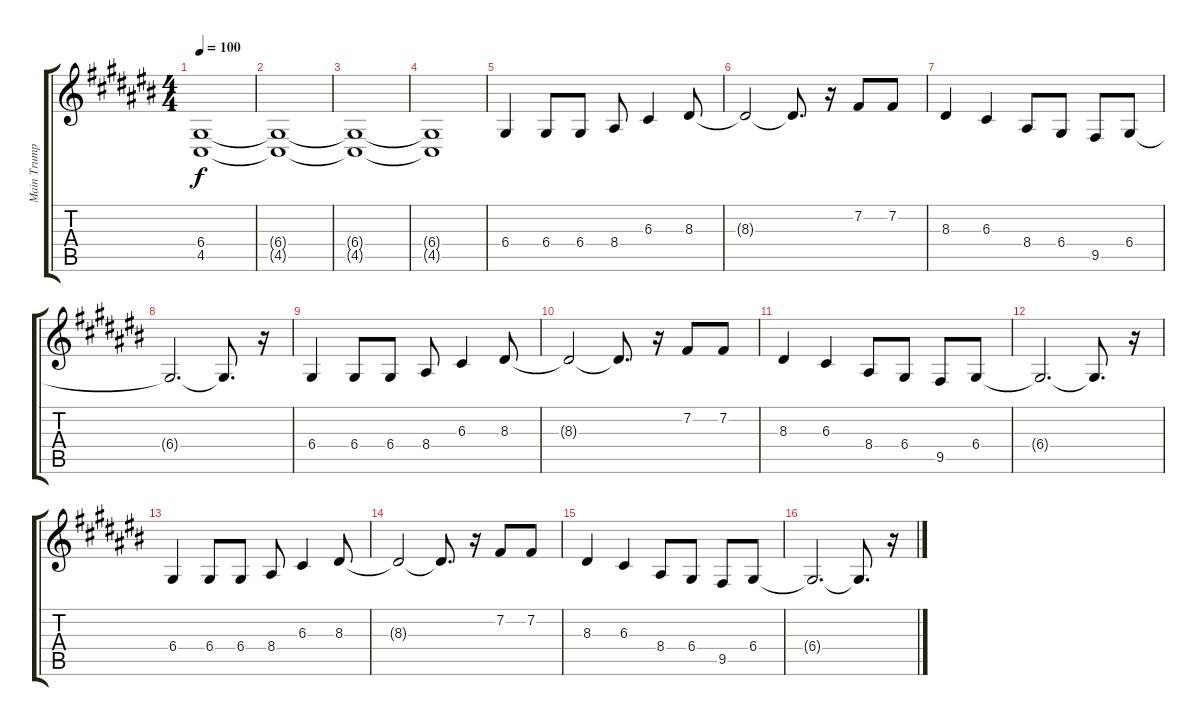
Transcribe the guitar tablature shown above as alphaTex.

\track ("Main Trumpet" "Main Trump") {instrument mutedtrumpet}
\staff {score tabs}
\tuning (E4 B3 G3 D3 A2 E2) {hide}
\ts (4 4)
\tempo 100
\clef g2
\ks c#
(6.4 4.5).1{dy f} |
(6.4{t} 4.5{t}).1 |
(6.4{t} 4.5{t}).1 |
(6.4{t} 4.5{t}).1 |
6.4.4 6.4.8 6.4.8 8.4.8 6.3.4 8.3.8 |
8.3{t}.2 8.3{t}.8{d} r.16 7.2.8 7.2.8 |
8.3.4 6.3.4 8.4.8 6.4.8 9.5.8 6.4.8 |
6.4{t}.2{d} 6.4{t}.8{d} r.16 |
6.4.4 6.4.8 6.4.8 8.4.8 6.3.4 8.3.8 |
8.3{t}.2 8.3{t}.8{d} r.16 7.2.8 7.2.8 |
8.3.4 6.3.4 8.4.8 6.4.8 9.5.8 6.4.8 |
6.4{t}.2{d} 6.4{t}.8{d} r.16 |
6.4.4 6.4.8 6.4.8 8.4.8 6.3.4 8.3.8 |
8.3{t}.2 8.3{t}.8{d} r.16 7.2.8 7.2.8 |
8.3.4 6.3.4 8.4.8 6.4.8 9.5.8 6.4.8 |
6.4{t}.2{d} 6.4{t}.8{d} r.16
